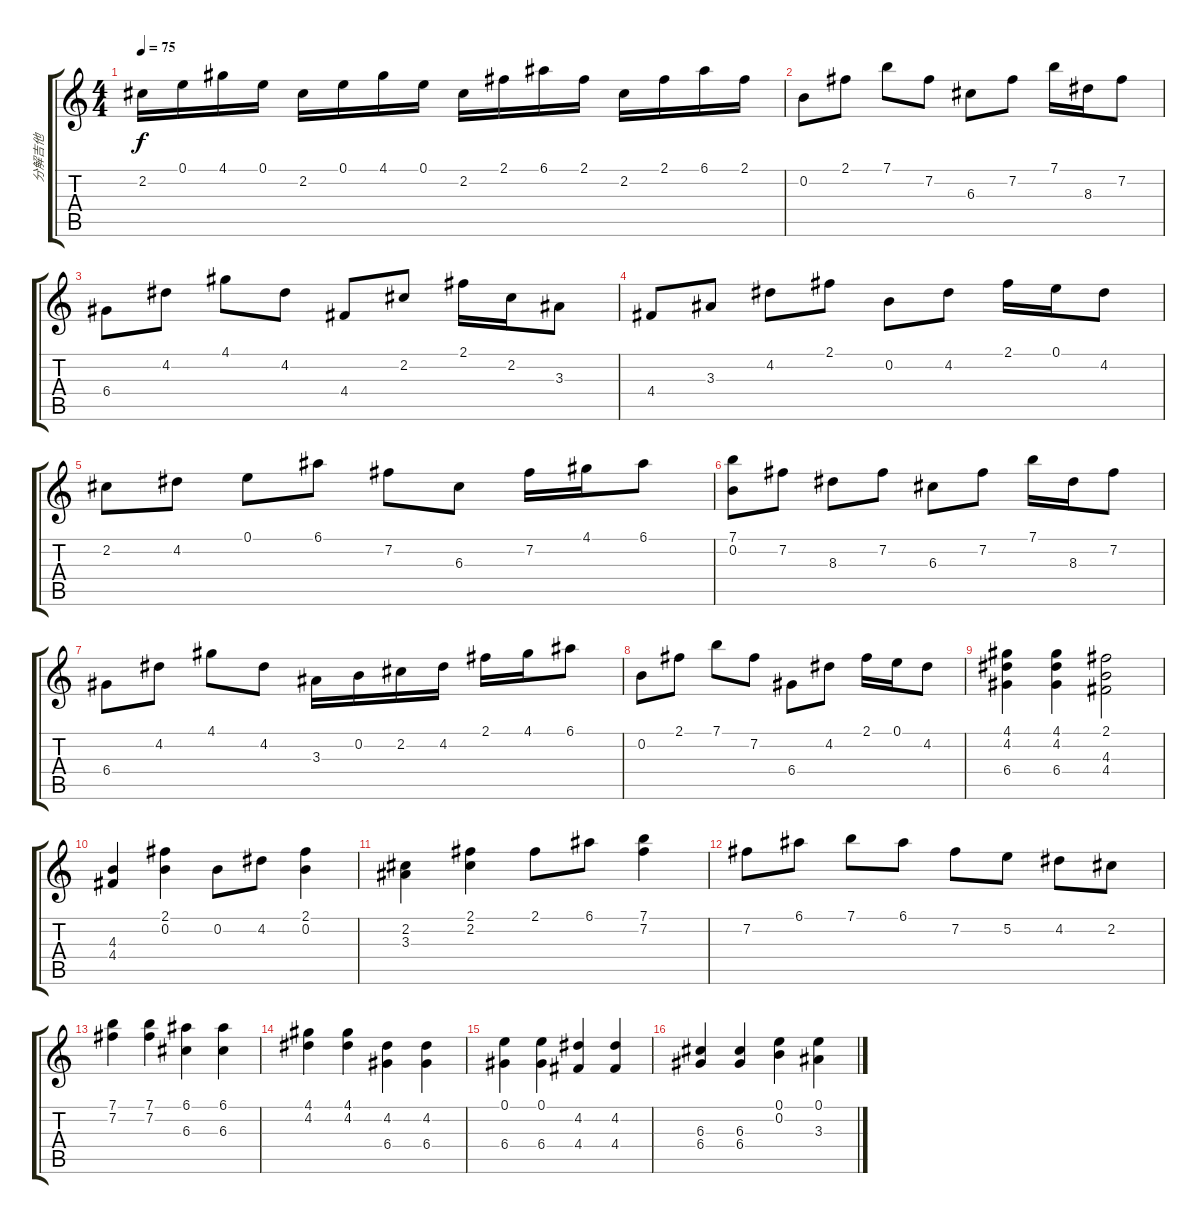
\track ("分解吉他" "分解吉他") {instrument acousticguitarnylon}
\staff {score tabs}
\tuning (E4 B3 G3 D3 A2 E2) {hide}
\ts (4 4)
\tempo 75
\clef g2
\ks c
2.2.16{dy f volume 7} 0.1.16 4.1.16 0.1.16 2.2.16 0.1.16 4.1.16 0.1.16 2.2.16 2.1.16 6.1.16 2.1.16 2.2.16 2.1.16 6.1.16 2.1.16 |
0.2.8 2.1.8 7.1.8 7.2.8 6.3.8 7.2.8 7.1.16 8.3.16 7.2.8 |
6.4.8 4.2.8 4.1.8 4.2.8 4.4.8 2.2.8 2.1.16 2.2.16 3.3.8 |
4.4.8 3.3.8 4.2.8 2.1.8 0.2.8 4.2.8 2.1.16 0.1.16 4.2.8 |
2.2.8 4.2.8 0.1.8 6.1.8 7.2.8 6.3.8 7.2.16 4.1.16 6.1.8 |
(7.1 0.2).8 7.2.8 8.3.8 7.2.8 6.3.8 7.2.8 7.1.16 8.3.16 7.2.8 |
6.4.8 4.2.8 4.1.8 4.2.8 3.3.16 0.2.16 2.2.16 4.2.16 2.1.16 4.1.16 6.1.8 |
0.2.8 2.1.8 7.1.8 7.2.8 6.4.8 4.2.8 2.1.16 0.1.16 4.2.8 |
(4.1 4.2 6.4).4 (4.1 4.2 6.4).4 (2.1 4.3 4.4).2 |
(4.3 4.4).4 (2.1 0.2).4 0.2.8 4.2.8 (2.1 0.2).4 |
(2.2 3.3).4 (2.1 2.2).4 2.1.8 6.1.8 (7.1 7.2).4 |
7.2.8 6.1.8 7.1.8 6.1.8 7.2.8 5.2.8 4.2.8 2.2.8 |
(7.1 7.2).4 (7.1 7.2).4 (6.1 6.3).4 (6.1 6.3).4 |
(4.1 4.2).4 (4.1 4.2).4 (4.2 6.4).4 (4.2 6.4).4 |
(0.1 6.4).4 (0.1 6.4).4 (4.2 4.4).4 (4.2 4.4).4 |
(6.3 6.4).4 (6.3 6.4).4 (0.1 0.2).4 (0.1 3.3).4
